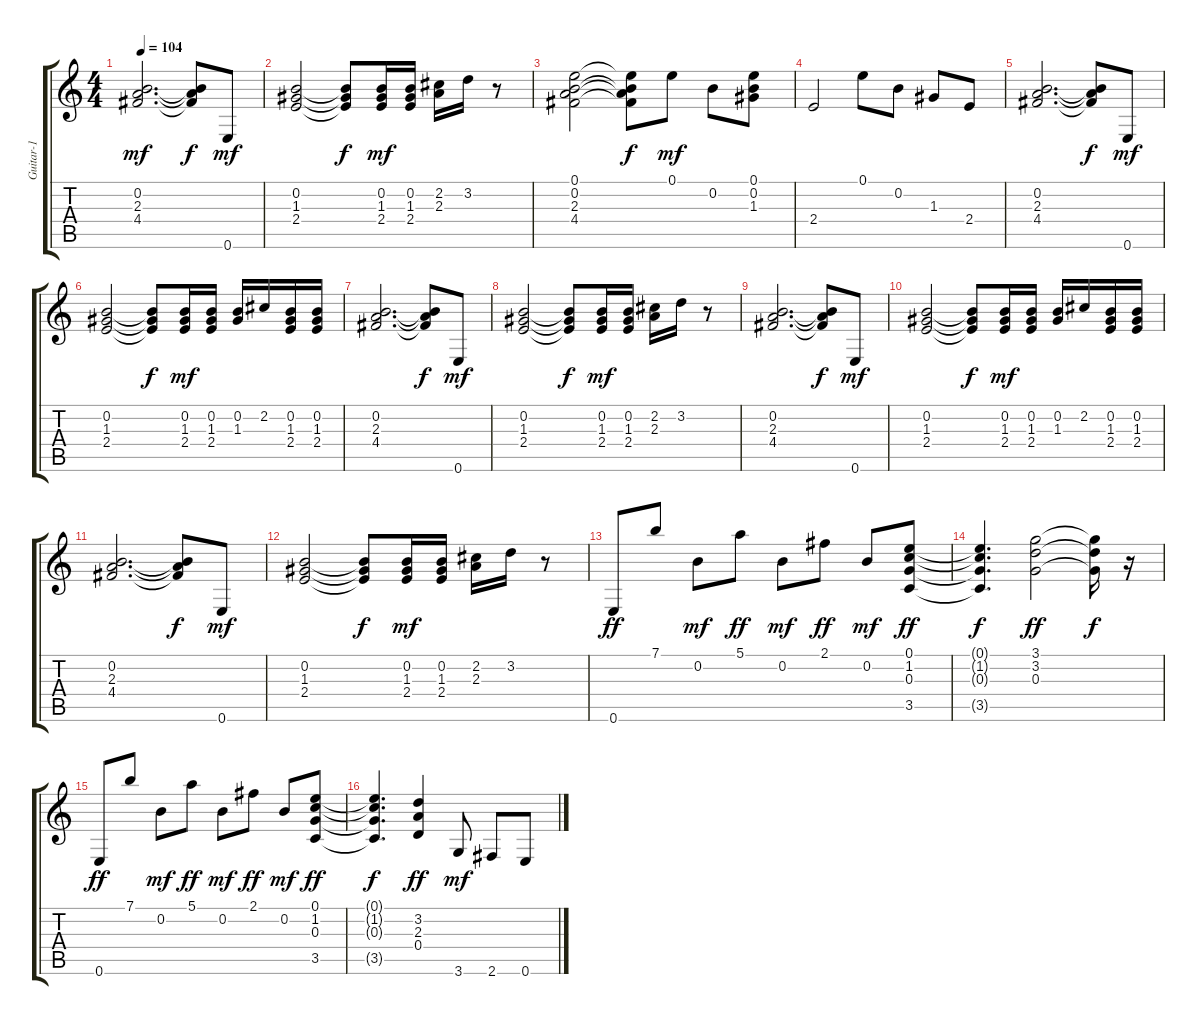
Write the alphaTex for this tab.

\track ("Guitar-1" "Guitar-1") {instrument acousticguitarsteel}
\staff {score tabs}
\tuning (E4 B3 G3 D3 A2 E2) {hide}
\ts (4 4)
\tempo 104
\clef g2
\ks c
(0.2 2.3 4.4).2{d dy mf} (0.2{t} 2.3{t} 4.4{t}).8{dy f} 0.6.8{dy mf} |
(0.2 1.3 2.4).2 (0.2{t} 1.3{t} 2.4{t}).8{dy f} (0.2 1.3 2.4).16{dy mf} (0.2 1.3 2.4).16 (2.2 2.3).16 3.2.16 r.8 |
(0.1 0.2 2.3 4.4).2 (0.1{t} 0.2{t} 2.3{t} 4.4{t}).8{dy f} 0.1.8{dy mf} 0.2.8 (0.1 0.2 1.3).8 |
2.4.2 0.1.8 0.2.8 1.3.8 2.4.8 |
(0.2 2.3 4.4).2{d} (0.2{t} 2.3{t} 4.4{t}).8{dy f} 0.6.8{dy mf} |
(0.2 1.3 2.4).2 (0.2{t} 1.3{t} 2.4{t}).8{dy f} (0.2 1.3 2.4).16{dy mf} (0.2 1.3 2.4).16 (0.2 1.3).16 2.2.16 (0.2 1.3 2.4).16 (0.2 1.3 2.4).16 |
(0.2 2.3 4.4).2{d} (0.2{t} 2.3{t} 4.4{t}).8{dy f} 0.6.8{dy mf} |
(0.2 1.3 2.4).2 (0.2{t} 1.3{t} 2.4{t}).8{dy f} (0.2 1.3 2.4).16{dy mf} (0.2 1.3 2.4).16 (2.2 2.3).16 3.2.16 r.8 |
(0.2 2.3 4.4).2{d} (0.2{t} 2.3{t} 4.4{t}).8{dy f} 0.6.8{dy mf} |
(0.2 1.3 2.4).2 (0.2{t} 1.3{t} 2.4{t}).8{dy f} (0.2 1.3 2.4).16{dy mf} (0.2 1.3 2.4).16 (0.2 1.3).16 2.2.16 (0.2 1.3 2.4).16 (0.2 1.3 2.4).16 |
(0.2 2.3 4.4).2{d} (0.2{t} 2.3{t} 4.4{t}).8{dy f} 0.6.8{dy mf} |
(0.2 1.3 2.4).2 (0.2{t} 1.3{t} 2.4{t}).8{dy f} (0.2 1.3 2.4).16{dy mf} (0.2 1.3 2.4).16 (2.2 2.3).16 3.2.16 r.8 |
0.6.8{dy ff instrument distortionguitar} 7.1.8 0.2.8{dy mf} 5.1.8{dy ff} 0.2.8{dy mf} 2.1.8{dy ff} 0.2.8{dy mf} (0.1 1.2 0.3 3.5).8{dy ff} |
(0.1{t} 1.2{t} 0.3{t} 3.5{t}).4{d dy f} (3.1 3.2 0.3).2{dy ff} (3.1{t} 3.2{t} 0.3{t}).16{dy f} r.16 |
0.6.8{dy ff} 7.1.8 0.2.8{dy mf} 5.1.8{dy ff} 0.2.8{dy mf} 2.1.8{dy ff} 0.2.8{dy mf} (0.1 1.2 0.3 3.5).8{dy ff} |
(0.1{t} 1.2{t} 0.3{t} 3.5{t}).4{d dy f} (3.2 2.3 0.4).4{dy ff} 3.6.8{dy mf} 2.6.8 0.6.8
